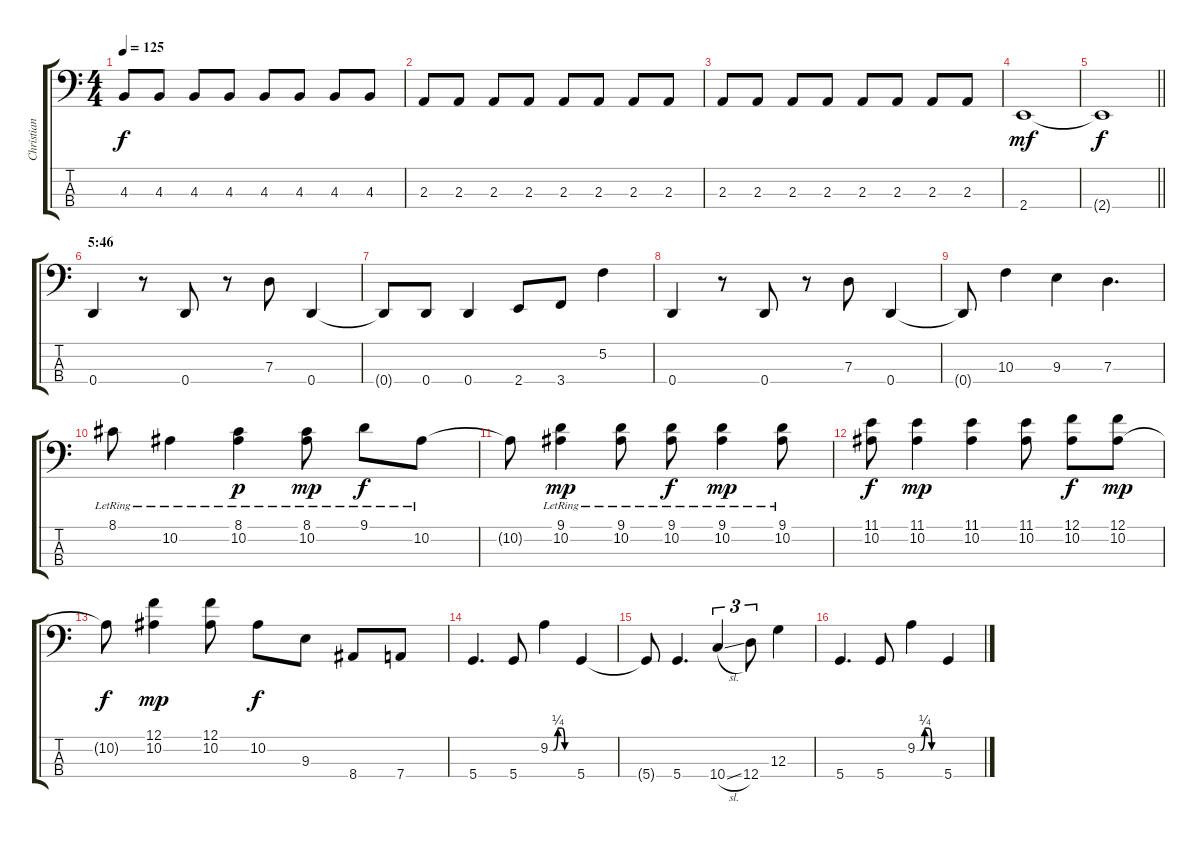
\track ("Christian Larsson" "Christian ") {instrument electricbassfinger}
\staff {score tabs}
\tuning (F2 C2 G1 D1) {hide}
\ts (4 4)
\tempo 125
\clef f4
\ks c
4.3.8{dy f} 4.3.8 4.3.8 4.3.8 4.3.8 4.3.8 4.3.8 4.3.8 |
2.3.8 2.3.8 2.3.8 2.3.8 2.3.8 2.3.8 2.3.8 2.3.8 |
2.3.8 2.3.8 2.3.8 2.3.8 2.3.8 2.3.8 2.3.8 2.3.8 |
2.4.1{dy mf} |
\barLineRight lightlight
2.4{t}.1{dy f} |
\section ("" "5:46")
0.4.4 r.8 0.4.8 r.8 7.3.8 0.4.4 |
0.4{t}.8 0.4.8 0.4.4 2.4.8 3.4.8 5.2.4 |
0.4.4 r.8 0.4.8 r.8 7.3.8 0.4.4 |
0.4{t}.8 10.3.4 9.3.4 7.3.4{d} |
8.1{lr}.8 10.2{lr}.4 (8.1 10.2{lr}).4{dy p} (8.1 10.2{lr}).8{dy mp} 9.1{lr}.8{dy f} 10.2{lr}.8 |
10.2{t}.8 (9.1 10.2{lr}).4{dy mp} (9.1 10.2{lr}).8 (9.1{lr} 10.2{lr}).8{dy f} (9.1 10.2{lr}).4{dy mp} (9.1 10.2{lr}).8 |
(11.1 10.2).8{dy f} (11.1 10.2).4{dy mp} (11.1 10.2).4 (11.1 10.2).8 (12.1 10.2).8{dy f} (12.1 10.2).8{dy mp} |
10.2{t}.8{dy f} (12.1 10.2).4{dy mp} (12.1 10.2).8 10.2.8{dy f} 9.3.8 8.4.8 7.4.8 |
5.4.4{d} 5.4.8 9.2{be (custom 0 0 9 0 20 1 31 1 38 0 60 0)}.4 5.4.4 |
5.4{t}.8 5.4.4{d} 10.4{sl}.4{tu (3 2)} 12.4.8{tu (3 2)} 12.3.4 |
5.4.4{d} 5.4.8 9.2{be (custom 0 0 9 0 20 1 31 1 38 0 60 0)}.4 5.4.4
